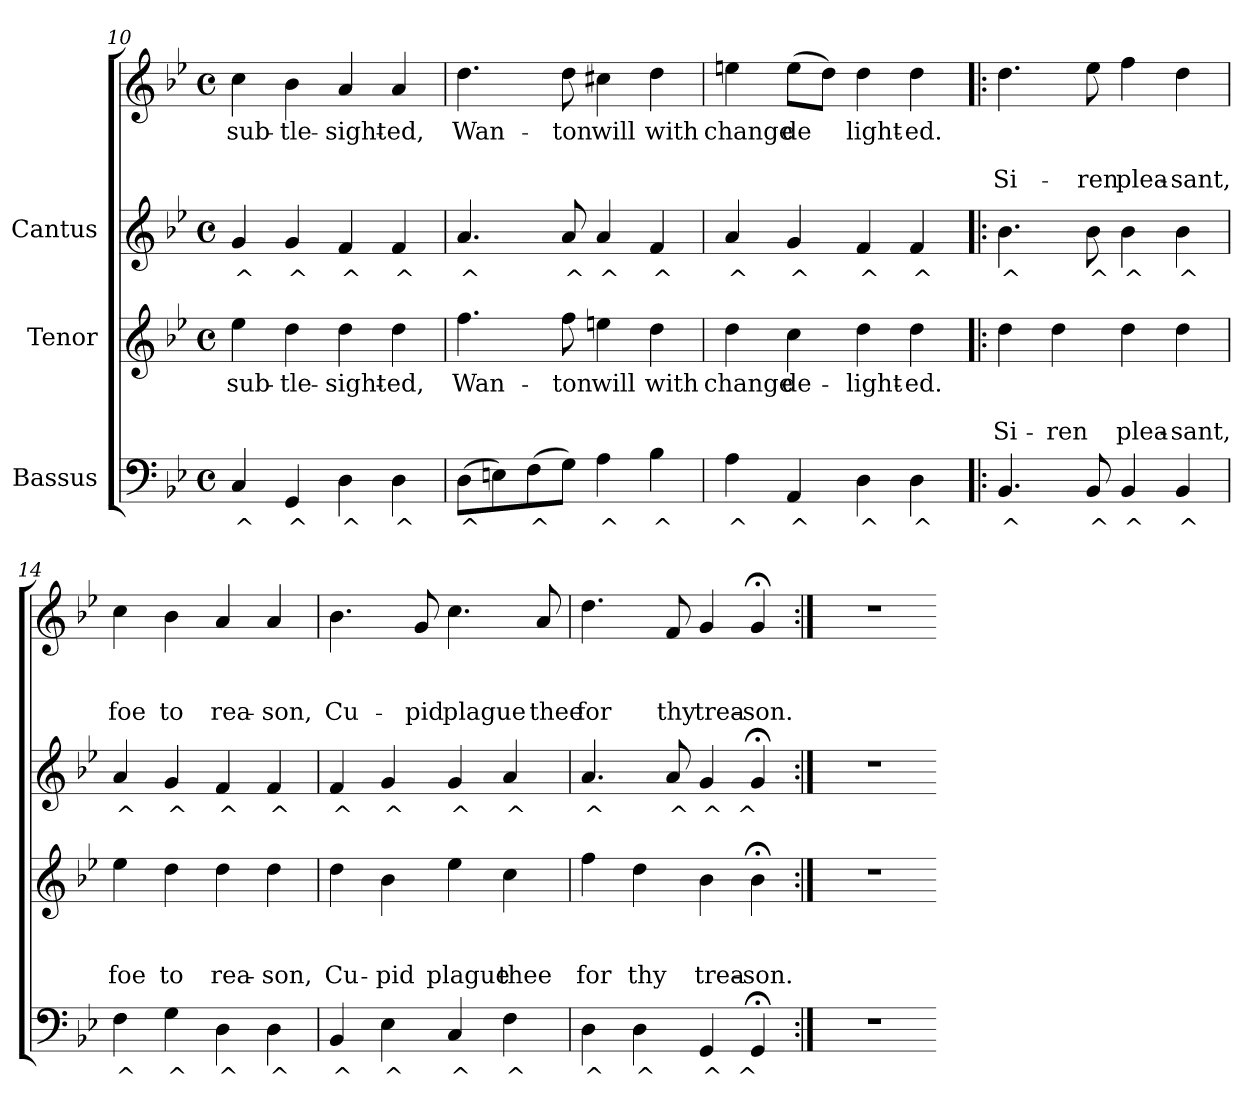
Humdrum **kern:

**kern	**text	**kern	**text	**text	**text	**kern	**text	**kern	**text	**text	**text
*part3	*part3	*part2	*part2	*part2	*part2	*part1	*part1	*part1	*part1	*part1	*part1
*staff4	*staff4	*staff3	*staff3	*staff3	*staff3	*staff2	*staff2	*staff1	*staff1	*staff1	*staff1
*I"Bassus	*	*I"Tenor	*	*	*	*I"Cantus	*	*	*	*	*
*clefF4	*	*clefG2	*	*	*	*clefG2	*	*clefG2	*	*	*
*k[b-e-]	*	*k[b-e-]	*	*	*	*k[b-e-]	*	*k[b-e-]	*	*	*
*B-:	*	*B-:	*	*	*	*B-:	*	*B-:	*	*	*
*M4/4	*	*M4/4	*	*	*	*M4/4	*	*M4/4	*	*	*
*met(c)	*	*met(c)	*	*	*	*met(c)	*	*met(c)	*	*	*
=10	=10	=10	=10	=10	=10	=10	=10	=10	=10	=10	=10
!	!LO:LY:b:cj	!	!LO:LY:b:cj	!	!	!	!LO:LY:b:cj	!	!LO:LY:b	!	!
4C/	^	4ee-\	sub-	.	.	4g/	^	4cc\	sub-	.	.
!	!LO:LY:b:cj	!	!LO:LY:b:cj	!	!	!	!LO:LY:b:cj	!	!LO:LY:b	!	!
4GG/	^	4dd\	-tle-	.	.	4g/	^	4b-\	-tle-	.	.
!	!LO:LY:b:cj	!	!LO:LY:b:cj	!	!	!	!LO:LY:b:cj	!	!LO:LY:b	!	!
4D\	^	4dd\	-sight-	.	.	4f/	^	4a/	-sight-	.	.
!	!LO:LY:b:cj	!	!LO:LY:b:cj	!	!	!	!LO:LY:b:cj	!	!LO:LY:b	!	!
4D\	^	4dd\	-ed,	.	.	4f/	^	4a/	-ed,	.	.
=11	=11	=11	=11	=11	=11	=11	=11	=11	=11	=11	=11
!	!LO:LY:b:cj	!	!LO:LY:b:cj	!	!	!	!LO:LY:b:cj	!	!LO:LY:b	!	!
(>8D\L	^	4.ff\	Wan-	.	.	4.a/	^	4.dd\	Wan-	.	.
!	!LO:LY:b:cj	!	!	!	!	!	!	!	!	!	!
8En\)	.	.	.	.	.	.	.	.	.	.	.
!	!LO:LY:b:cj	!	!	!	!	!	!	!	!	!	!
(>8F\	^	.	.	.	.	.	.	.	.	.	.
!	!LO:LY:b:cj	!	!LO:LY:b:cj	!	!	!	!LO:LY:b:cj	!	!LO:LY:b	!	!
8G\J)	.	8ff\	-ton	.	.	8a/	^	8dd\	-ton	.	.
!	!LO:LY:b:cj	!	!LO:LY:b:cj	!	!	!	!LO:LY:b:cj	!	!LO:LY:b	!	!
4A\	^	4een\	will	.	.	4a/	^	4cc#X\	will	.	.
!	!LO:LY:b:cj	!	!LO:LY:b:cj	!	!	!	!LO:LY:b:cj	!	!LO:LY:b	!	!
4B-\	^	4dd\	with	.	.	4f/	^	4dd\	with	.	.
=12	=12	=12	=12	=12	=12	=12	=12	=12	=12	=12	=12
!	!LO:LY:b:cj	!	!LO:LY:b:cj	!	!	!	!LO:LY:b:cj	!	!LO:LY:b	!	!
4A\	^	4dd\	change	.	.	4a/	^	4een\	change	.	.
!	!LO:LY:b:cj	!	!LO:LY:b:cj	!	!	!	!LO:LY:b:cj	!	!LO:LY:b	!	!
4AA/	^	4cc\	de-	.	.	4g/	^	(>8ee\L	de-	.	.
!	!	!	!	!	!	!	!	!	!LO:LY:b	!	!
.	.	.	.	.	.	.	.	8dd\J)	-	.	.
!	!LO:LY:b:cj	!	!LO:LY:b:cj	!	!	!	!LO:LY:b:cj	!	!LO:LY:b	!	!
4D\	^	4dd\	-light-	.	.	4f/	^	4dd\	light-	.	.
!	!LO:LY:b:cj	!	!LO:LY:b:cj	!	!	!	!LO:LY:b:cj	!	!LO:LY:b	!	!
4D\	^	4dd\	-ed.	.	.	4f/	^	4dd\	-ed.	.	.
!!LO:LB:g=z
=13!|:	=13!|:	=13!|:	=13!|:	=13!|:	=13!|:	=13!|:	=13!|:	=13!|:	=13!|:	=13!|:	=13!|:
!	!LO:LY:b:cj	!	!	!	!LO:LY:b:cj	!	!LO:LY:b:cj	!	!	!	!LO:LY:b
4.BB-/	^	4dd\	.	.	Si-	4.b-\	^	4.dd\	.	.	Si-
!	!	!	!	!	!LO:LY:b:cj	!	!	!	!	!	!
.	.	4dd\	.	.	-ren	.	.	.	.	.	.
!	!LO:LY:b:cj	!	!	!	!	!	!LO:LY:b:cj	!	!	!	!LO:LY:b
8BB-/	^	.	.	.	.	8b-\	^	8ee-\	.	.	-ren
!	!LO:LY:b:cj	!	!	!	!LO:LY:b:cj	!	!LO:LY:b:cj	!	!	!	!LO:LY:b
4BB-/	^	4dd\	.	.	plea-	4b-\	^	4ff\	.	.	plea-
!	!LO:LY:b:cj	!	!	!	!LO:LY:b:cj	!	!LO:LY:b:cj	!	!	!	!LO:LY:b
4BB-/	^	4dd\	.	.	-sant,	4b-\	^	4dd\	.	.	-sant,
!!LO:PB:g=z
=14	=14	=14	=14	=14	=14	=14	=14	=14	=14	=14	=14
!	!LO:LY:b:cj	!	!	!	!LO:LY:b:cj	!	!LO:LY:b:cj	!	!	!	!LO:LY:b
4F\	^	4ee-\	.	.	foe	4a/	^	4cc\	.	.	foe
!	!LO:LY:b:cj	!	!	!	!LO:LY:b:cj	!	!LO:LY:b:cj	!	!	!	!LO:LY:b
4G\	^	4dd\	.	.	to	4g/	^	4b-\	.	.	to
!	!LO:LY:b:cj	!	!	!	!LO:LY:b:cj	!	!LO:LY:b:cj	!	!	!	!LO:LY:b
4D\	^	4dd\	.	.	rea-	4f/	^	4a/	.	.	rea-
!	!LO:LY:b:cj	!	!	!	!LO:LY:b:cj	!	!LO:LY:b:cj	!	!	!	!LO:LY:b
4D\	^	4dd\	.	.	-son,	4f/	^	4a/	.	.	-son,
=15	=15	=15	=15	=15	=15	=15	=15	=15	=15	=15	=15
!	!LO:LY:b:cj	!	!	!	!LO:LY:b:cj	!	!LO:LY:b:cj	!	!	!	!LO:LY:b
4BB-/	^	4dd\	.	.	Cu-	4f/	^	4.b-\	.	.	Cu-
!	!LO:LY:b:cj	!	!	!	!LO:LY:b:cj	!	!LO:LY:b:cj	!	!	!	!
4E-\	^	4b-\	.	.	-pid	4g/	^	.	.	.	.
!	!	!	!	!	!	!	!	!	!	!	!LO:LY:b
.	.	.	.	.	.	.	.	8g/	.	.	-pid
!	!LO:LY:b:cj	!	!	!	!LO:LY:b:cj	!	!LO:LY:b:cj	!	!	!	!LO:LY:b
4C/	^	4ee-\	.	.	plague	4g/	^	4.cc\	.	.	plague
!	!LO:LY:b:cj	!	!	!	!LO:LY:b:cj	!	!LO:LY:b:cj	!	!	!	!
4F\	^	4cc\	.	.	thee	4a/	^	.	.	.	.
!	!	!	!	!	!	!	!	!	!	!	!LO:LY:b
.	.	.	.	.	.	.	.	8a/	.	.	thee
=16	=16	=16	=16	=16	=16	=16	=16	=16	=16	=16	=16
!	!LO:LY:b:cj	!	!	!	!LO:LY:b:cj	!	!LO:LY:b:cj	!	!	!	!LO:LY:b
4D\	^	4ff\	.	.	for	4.a/	^	4.dd\	.	.	for
!	!LO:LY:b:cj	!	!	!	!LO:LY:b:cj	!	!	!	!	!	!
4D\	^	4dd\	.	.	thy	.	.	.	.	.	.
!	!	!	!	!	!	!	!LO:LY:b:cj	!	!	!	!LO:LY:b
.	.	.	.	.	.	8a/	^	8f/	.	.	thy
!	!LO:LY:b:cj	!	!	!	!LO:LY:b:cj	!	!LO:LY:b:cj	!	!	!	!LO:LY:b
4GG/	^	4b-\	.	.	trea-	4g/	^	4g/	.	.	trea-
!	!LO:LY:b:cj	!	!	!	!LO:LY:b:cj	!	!LO:LY:b:cj	!	!	!	!LO:LY:b
4GG;</	^	4b-;<\	.	.	-son.	4g;</	^	4g;</	.	.	-son.
=17:|!	=17:|!	=17:|!	=17:|!	=17:|!	=17:|!	=17:|!	=17:|!	=17:|!	=17:|!	=17:|!	=17:|!
1r	.	1r	.	.	.	1r	.	1r	.	.	.
=	==	=	==	==	==	==	==	==	==	==	==
*-	*-	*-	*-	*-	*-	*-	*-	*-	*-	*-	*-
